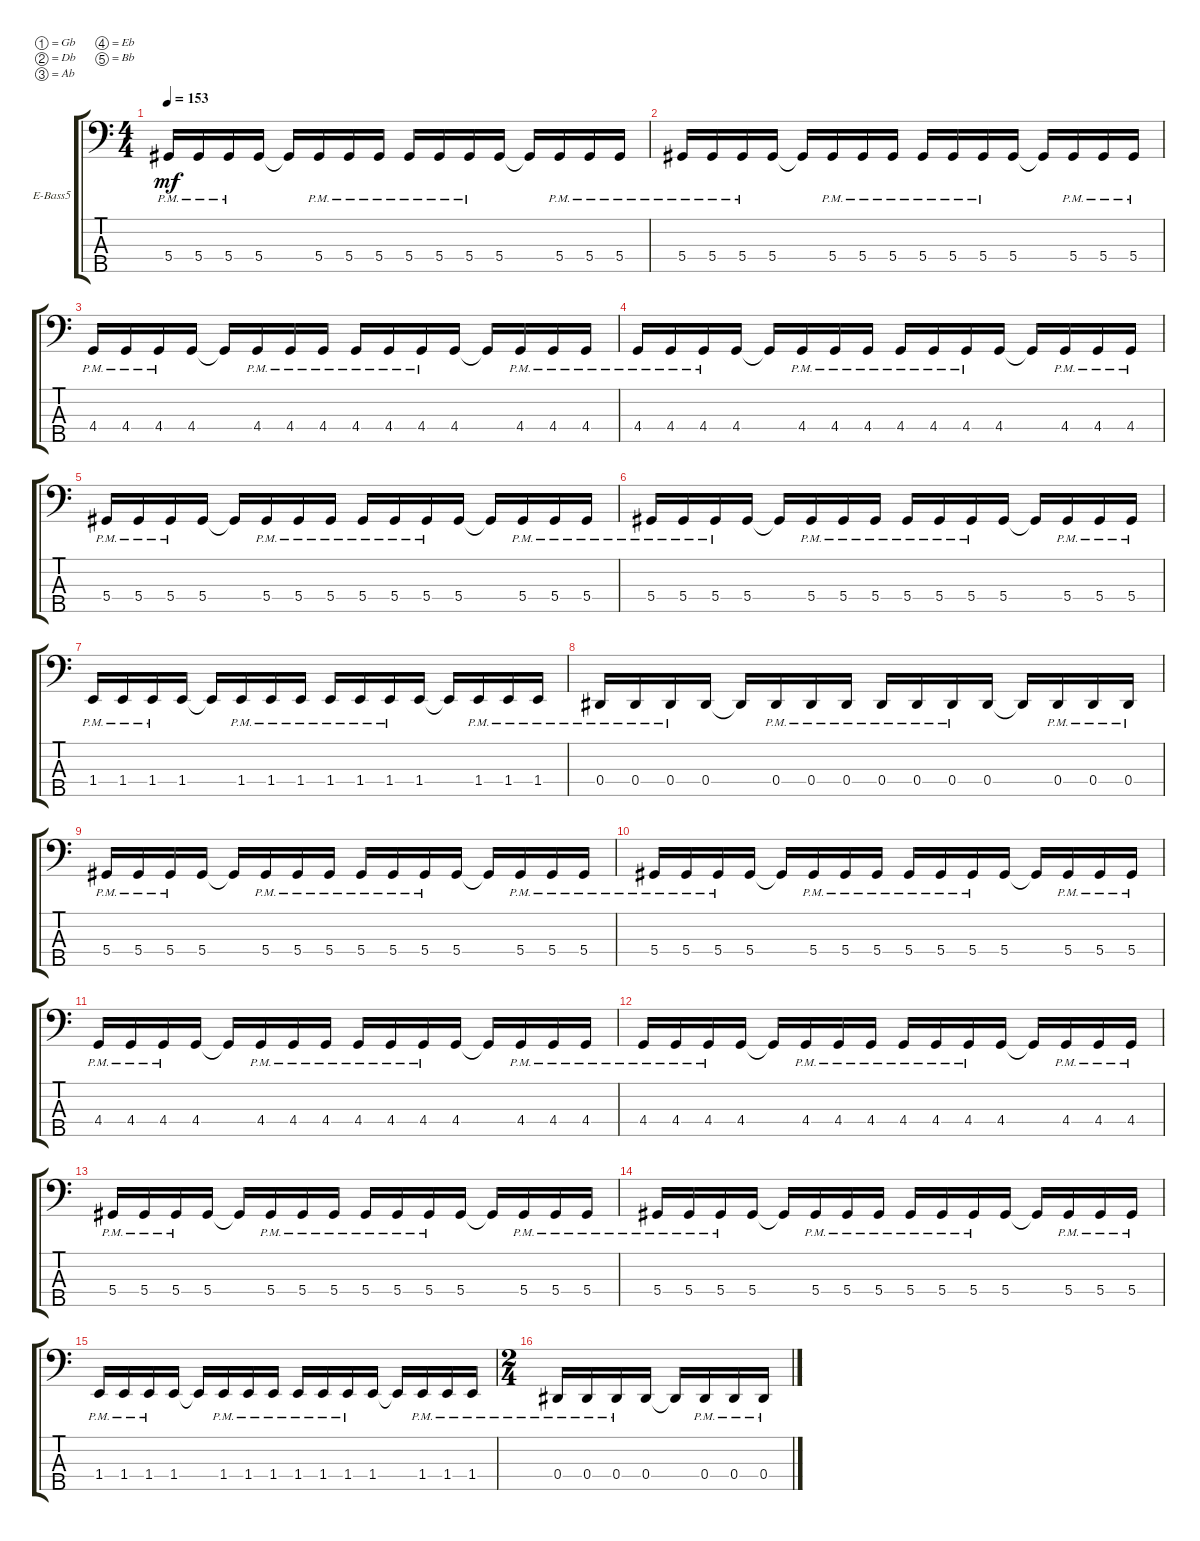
\bracketExtendMode groupsimilarinstruments
\firstSystemTrackNameOrientation horizontal
\otherSystemsTrackNameOrientation horizontal
\track ("Electric Bass" "E-Bass5") {instrument electricbassfinger}
\staff {score tabs}
\tuning (Gb2 Db2 Ab1 Eb1 Bb0)
\ts (4 4)
\tempo 153
\clef f4
\scale
0.333333
\ks c
5.4{pm}.16{dy mf} 5.4{pm}.16 5.4{pm}.16 5.4.16 5.4{t}.16 5.4{pm}.16 5.4{pm}.16 5.4{pm}.16 5.4{pm}.16 5.4{pm}.16 5.4{pm}.16 5.4.16 5.4{t}.16 5.4{pm}.16 5.4{pm}.16 5.4{pm}.16 |
\scale
0.333333 5.4{pm}.16 5.4{pm}.16 5.4{pm}.16 5.4.16 5.4{t}.16 5.4{pm}.16 5.4{pm}.16 5.4{pm}.16 5.4{pm}.16 5.4{pm}.16 5.4{pm}.16 5.4.16 5.4{t}.16 5.4{pm}.16 5.4{pm}.16 5.4{pm}.16 |
\scale
0.333333 4.4{pm}.16 4.4{pm}.16 4.4{pm}.16 4.4.16 4.4{t}.16 4.4{pm}.16 4.4{pm}.16 4.4{pm}.16 4.4{pm}.16 4.4{pm}.16 4.4{pm}.16 4.4.16 4.4{t}.16 4.4{pm}.16 4.4{pm}.16 4.4{pm}.16 |
\scale
0.333333 4.4{pm}.16 4.4{pm}.16 4.4{pm}.16 4.4.16 4.4{t}.16 4.4{pm}.16 4.4{pm}.16 4.4{pm}.16 4.4{pm}.16 4.4{pm}.16 4.4{pm}.16 4.4.16 4.4{t}.16 4.4{pm}.16 4.4{pm}.16 4.4{pm}.16 |
\scale
0.333333 5.4{pm}.16 5.4{pm}.16 5.4{pm}.16 5.4.16 5.4{t}.16 5.4{pm}.16 5.4{pm}.16 5.4{pm}.16 5.4{pm}.16 5.4{pm}.16 5.4{pm}.16 5.4.16 5.4{t}.16 5.4{pm}.16 5.4{pm}.16 5.4{pm}.16 |
\scale
0.333333 5.4{pm}.16 5.4{pm}.16 5.4{pm}.16 5.4.16 5.4{t}.16 5.4{pm}.16 5.4{pm}.16 5.4{pm}.16 5.4{pm}.16 5.4{pm}.16 5.4{pm}.16 5.4.16 5.4{t}.16 5.4{pm}.16 5.4{pm}.16 5.4{pm}.16 |
\scale
0.333333 1.4{pm}.16 1.4{pm}.16 1.4{pm}.16 1.4.16 1.4{t}.16 1.4{pm}.16 1.4{pm}.16 1.4{pm}.16 1.4{pm}.16 1.4{pm}.16 1.4{pm}.16 1.4.16 1.4{t}.16 1.4{pm}.16 1.4{pm}.16 1.4{pm}.16 |
\scale
0.333333 0.4{pm}.16 0.4{pm}.16 0.4{pm}.16 0.4.16 0.4{t}.16 0.4{pm}.16 0.4{pm}.16 0.4{pm}.16 0.4{pm}.16 0.4{pm}.16 0.4{pm}.16 0.4.16 0.4{t}.16 0.4{pm}.16 0.4{pm}.16 0.4{pm}.16 |
\scale
0.333333 5.4{pm}.16 5.4{pm}.16 5.4{pm}.16 5.4.16 5.4{t}.16 5.4{pm}.16 5.4{pm}.16 5.4{pm}.16 5.4{pm}.16 5.4{pm}.16 5.4{pm}.16 5.4.16 5.4{t}.16 5.4{pm}.16 5.4{pm}.16 5.4{pm}.16 |
\scale
0.333333 5.4{pm}.16 5.4{pm}.16 5.4{pm}.16 5.4.16 5.4{t}.16 5.4{pm}.16 5.4{pm}.16 5.4{pm}.16 5.4{pm}.16 5.4{pm}.16 5.4{pm}.16 5.4.16 5.4{t}.16 5.4{pm}.16 5.4{pm}.16 5.4{pm}.16 |
\scale
0.333333 4.4{pm}.16 4.4{pm}.16 4.4{pm}.16 4.4.16 4.4{t}.16 4.4{pm}.16 4.4{pm}.16 4.4{pm}.16 4.4{pm}.16 4.4{pm}.16 4.4{pm}.16 4.4.16 4.4{t}.16 4.4{pm}.16 4.4{pm}.16 4.4{pm}.16 |
\scale
0.333333 4.4{pm}.16 4.4{pm}.16 4.4{pm}.16 4.4.16 4.4{t}.16 4.4{pm}.16 4.4{pm}.16 4.4{pm}.16 4.4{pm}.16 4.4{pm}.16 4.4{pm}.16 4.4.16 4.4{t}.16 4.4{pm}.16 4.4{pm}.16 4.4{pm}.16 |
\scale
0.333333 5.4{pm}.16 5.4{pm}.16 5.4{pm}.16 5.4.16 5.4{t}.16 5.4{pm}.16 5.4{pm}.16 5.4{pm}.16 5.4{pm}.16 5.4{pm}.16 5.4{pm}.16 5.4.16 5.4{t}.16 5.4{pm}.16 5.4{pm}.16 5.4{pm}.16 |
\scale
0.333333 5.4{pm}.16 5.4{pm}.16 5.4{pm}.16 5.4.16 5.4{t}.16 5.4{pm}.16 5.4{pm}.16 5.4{pm}.16 5.4{pm}.16 5.4{pm}.16 5.4{pm}.16 5.4.16 5.4{t}.16 5.4{pm}.16 5.4{pm}.16 5.4{pm}.16 |
\scale
0.333333 1.4{pm}.16 1.4{pm}.16 1.4{pm}.16 1.4.16 1.4{t}.16 1.4{pm}.16 1.4{pm}.16 1.4{pm}.16 1.4{pm}.16 1.4{pm}.16 1.4{pm}.16 1.4.16 1.4{t}.16 1.4{pm}.16 1.4{pm}.16 1.4{pm}.16 |
\ts (2 4)
\scale
0.395904 0.4{pm}.16 0.4{pm}.16 0.4{pm}.16 0.4.16 0.4{t}.16 0.4{pm}.16 0.4{pm}.16 0.4{pm}.16
